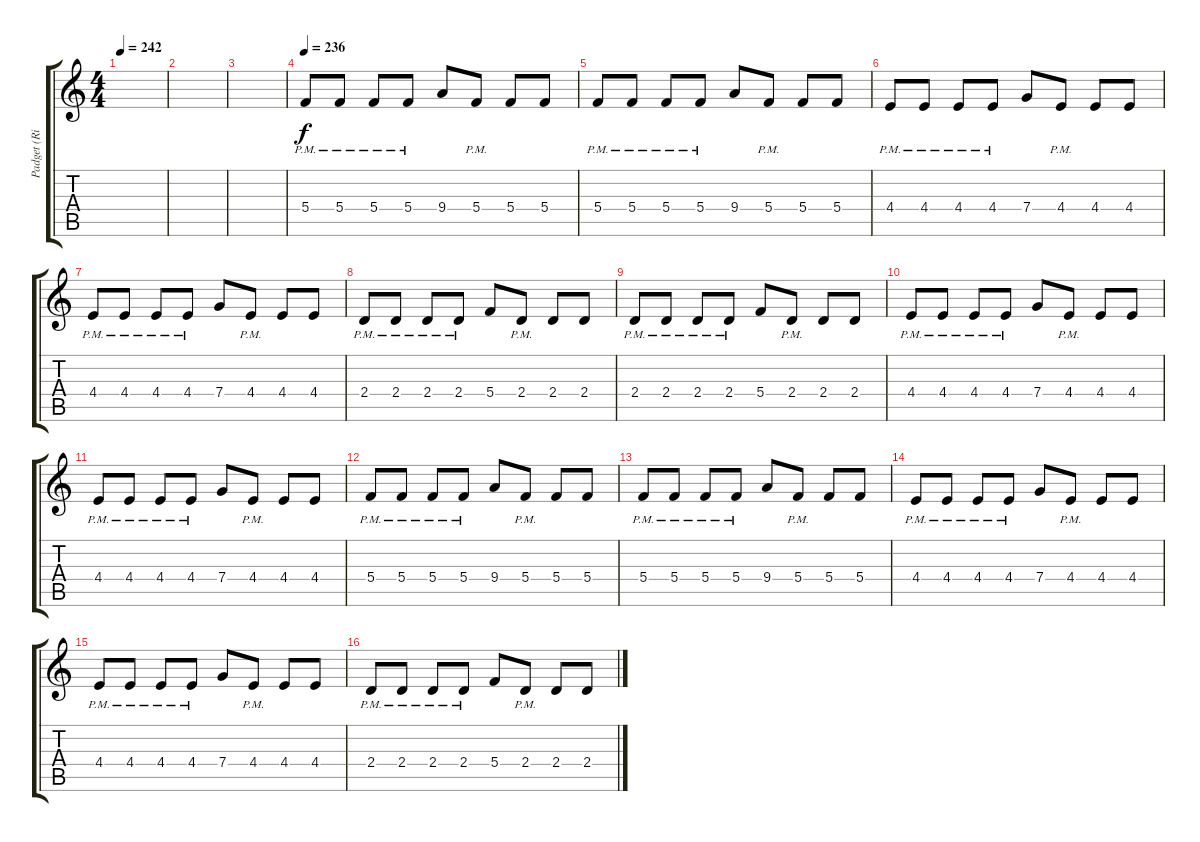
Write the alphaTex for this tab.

\track ("Padget (Riff)" "Padget (Ri") {instrument distortionguitar}
\staff {score tabs}
\tuning (D4 A3 F3 C3 G2 C2) {hide}
\ts (4 4)
\tempo 242
\clef g2
\ks c
|
|
|
\tempo 236
5.4{pm}.8 5.4{pm}.8 5.4{pm}.8 5.4{pm}.8 9.4.8 5.4{pm}.8 5.4.8 5.4.8 |
5.4{pm}.8 5.4{pm}.8 5.4{pm}.8 5.4{pm}.8 9.4.8 5.4{pm}.8 5.4.8 5.4.8 |
4.4{pm}.8 4.4{pm}.8 4.4{pm}.8 4.4{pm}.8 7.4.8 4.4{pm}.8 4.4.8 4.4.8 |
4.4{pm}.8 4.4{pm}.8 4.4{pm}.8 4.4{pm}.8 7.4.8 4.4{pm}.8 4.4.8 4.4.8 |
2.4{pm}.8 2.4{pm}.8 2.4{pm}.8 2.4{pm}.8 5.4.8 2.4{pm}.8 2.4.8 2.4.8 |
2.4{pm}.8 2.4{pm}.8 2.4{pm}.8 2.4{pm}.8 5.4.8 2.4{pm}.8 2.4.8 2.4.8 |
4.4{pm}.8 4.4{pm}.8 4.4{pm}.8 4.4{pm}.8 7.4.8 4.4{pm}.8 4.4.8 4.4.8 |
4.4{pm}.8 4.4{pm}.8 4.4{pm}.8 4.4{pm}.8 7.4.8 4.4{pm}.8 4.4.8 4.4.8 |
5.4{pm}.8 5.4{pm}.8 5.4{pm}.8 5.4{pm}.8 9.4.8 5.4{pm}.8 5.4.8 5.4.8 |
5.4{pm}.8 5.4{pm}.8 5.4{pm}.8 5.4{pm}.8 9.4.8 5.4{pm}.8 5.4.8 5.4.8 |
4.4{pm}.8 4.4{pm}.8 4.4{pm}.8 4.4{pm}.8 7.4.8 4.4{pm}.8 4.4.8 4.4.8 |
4.4{pm}.8 4.4{pm}.8 4.4{pm}.8 4.4{pm}.8 7.4.8 4.4{pm}.8 4.4.8 4.4.8 |
2.4{pm}.8 2.4{pm}.8 2.4{pm}.8 2.4{pm}.8 5.4.8 2.4{pm}.8 2.4.8 2.4.8
